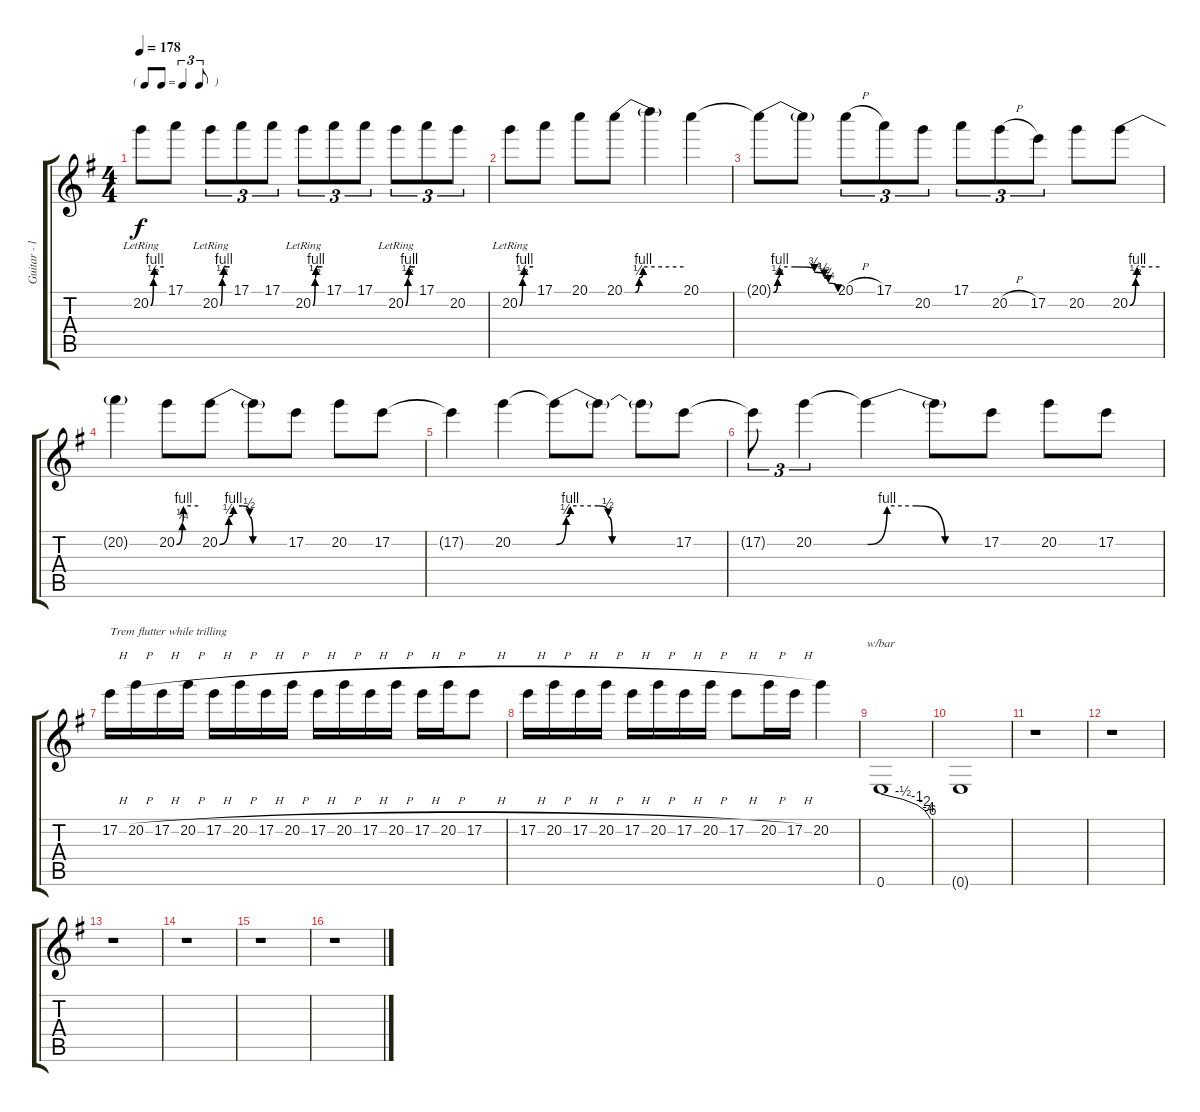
\track ("Guitar - lead" "Guitar - l") {instrument distortionguitar}
\staff {score tabs}
\tuning (E4 B3 G3 D3 A2 E2) {hide}
\ts (4 4)
\tf triplet8th
\tempo 178
\clef g2
\ks g
20.2{be (custom 0 0 13 2 18 4 60 4) lr}.8{dy f} 17.1.8 20.2{be (custom 0 0 13 2 23 4 60 4) lr}.8{tu (3 2)} 17.1.8{tu (3 2)} 17.1.8{tu (3 2)} 20.2{be (custom 0 0 14 2 20 4 60 4) lr}.8{tu (3 2)} 17.1.8{tu (3 2)} 17.1.8{tu (3 2)} 20.2{be (custom 0 0 15 2 23 4 60 4) lr}.8{tu (3 2)} 17.1.8{tu (3 2)} 20.2.8{tu (3 2)} |
20.2{be (custom 0 0 13 2 21 4 60 4) lr}.8 17.1.8 20.1.8 20.1{be (custom 0 0 11 0 15 2 19 4 60 4)}.8 20.1{t}.4 20.1.4 |
20.1{be (custom 0 0 4 2 6 4 20 4 38 3 47 2 51 1 60 0) t}.8 20.1{t}.8 20.1{h}.8{tu (3 2)} 17.1.8{tu (3 2)} 20.2.8{tu (3 2)} 17.1.8{tu (3 2)} 20.2{h}.8{tu (3 2)} 17.2.8{tu (3 2)} 20.2.8 20.2{be (custom 0 0 12 2 15 4 60 4)}.8 |
20.2{t}.4 20.2{be (custom 0 0 16 1 19 4 60 4)}.8 20.2{be (custom 0 0 8 2 12 4 20 4 26 2 29 0 60 0)}.8 20.2{t}.8 17.2.8 20.2.8 17.2.8 |
17.2{t}.4 20.2.4 20.2{be (custom 0 0 5 2 7 4 21 4 26 2 28 0 60 0) t}.8 20.2{t}.8 20.2{t}.8 17.2.8 |
17.2{t}.8{tu (3 2)} 20.2.4{tu (3 2)} 20.2{be (custom 0 0 10 4 25 4 40 0 60 0) t}.4 20.2{t}.8 17.2.8 20.2.8 17.2.8 |
17.2{h}.16{txt "Trem flutter while trilling"} 20.2{h}.16 17.2{h}.16 20.2{h}.16 17.2{h}.16 20.2{h}.16 17.2{h}.16 20.2{h}.16 17.2{h}.16 20.2{h}.16 17.2{h}.16 20.2{h}.16 17.2{h}.16 20.2{h}.16 17.2{h}.8 |
17.2{h}.16 20.2{h}.16 17.2{h}.16 20.2{h}.16 17.2{h}.16 20.2{h}.16 17.2{h}.16 20.2{h}.16 17.2{h}.8 20.2{h}.16 17.2{h}.16 20.2.4 |
0.6.1{tbe (custom default 0 0 27 -2 44 -4 53 -8 58 -16 60 -24)} |
0.6{t}.1 |
r.1 |
r.1 |
r.1 |
r.1 |
r.1 |
r.1
